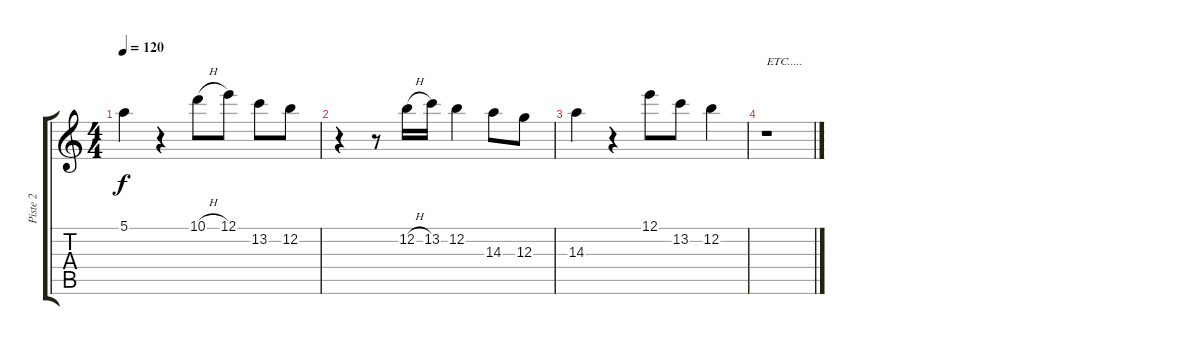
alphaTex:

\track ("Piste 2" "Piste 2") {instrument overdrivenguitar}
\staff {score tabs}
\tuning (E4 B3 G3 D3 A2 E2) {hide}
\ts (4 4)
\tempo 120
\clef g2
\ks c
5.1.4{dy f} r.4 10.1{h}.8 12.1.8 13.2.8 12.2.8 |
r.4 r.8 12.2{h}.16 13.2.16 12.2.4 14.3.8 12.3.8 |
14.3.4 r.4 12.1.8 13.2.8 12.2.4 |
r.1{txt "ETC....."}
